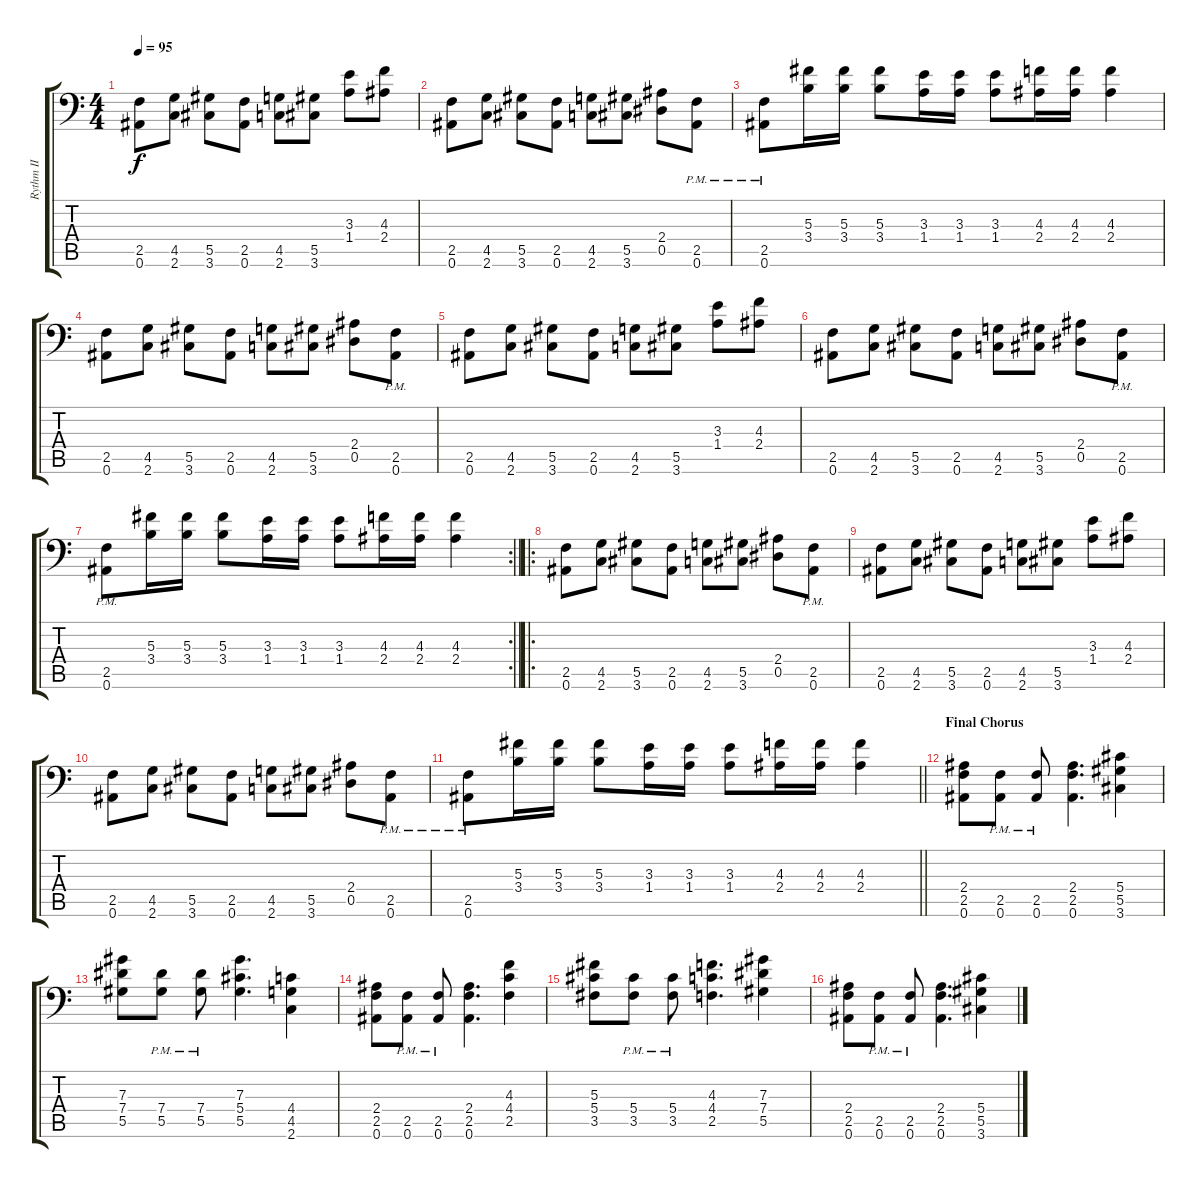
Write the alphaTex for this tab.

\track ("Rythm II" "Rythm II") {instrument distortionguitar}
\staff {score tabs}
\tuning (Bb3 F3 Db3 Ab2 Eb2 Bb1) {hide}
\ts (4 4)
\tempo 95
\clef f4
\ks c
(2.5 0.6).8{dy f} (4.5 2.6).8 (5.5 3.6).8 (2.5 0.6).8 (4.5 2.6).8 (5.5 3.6).8 (3.3 1.4).8 (4.3 2.4).8 |
(2.5 0.6).8 (4.5 2.6).8 (5.5 3.6).8 (2.5 0.6).8 (4.5 2.6).8 (5.5 3.6).8 (2.4 0.5).8 (2.5{pm} 0.6{pm}).8 |
(2.5{pm} 0.6{pm}).8 (5.3 3.4).16 (5.3 3.4).16 (5.3 3.4).8 (3.3 1.4).16 (3.3 1.4).16 (3.3 1.4).8 (4.3 2.4).16 (4.3 2.4).16 (4.3 2.4).4 |
(2.5 0.6).8 (4.5 2.6).8 (5.5 3.6).8 (2.5 0.6).8 (4.5 2.6).8 (5.5 3.6).8 (2.4 0.5).8 (2.5{pm} 0.6{pm}).8 |
(2.5 0.6).8 (4.5 2.6).8 (5.5 3.6).8 (2.5 0.6).8 (4.5 2.6).8 (5.5 3.6).8 (3.3 1.4).8 (4.3 2.4).8 |
(2.5 0.6).8 (4.5 2.6).8 (5.5 3.6).8 (2.5 0.6).8 (4.5 2.6).8 (5.5 3.6).8 (2.4 0.5).8 (2.5{pm} 0.6{pm}).8 |
\rc 2
\barLineRight lightlight
(2.5{pm} 0.6{pm}).8 (5.3 3.4).16 (5.3 3.4).16 (5.3 3.4).8 (3.3 1.4).16 (3.3 1.4).16 (3.3 1.4).8 (4.3 2.4).16 (4.3 2.4).16 (4.3 2.4).4 |
\ro
(2.5 0.6).8 (4.5 2.6).8 (5.5 3.6).8 (2.5 0.6).8 (4.5 2.6).8 (5.5 3.6).8 (2.4 0.5).8 (2.5{pm} 0.6{pm}).8 |
(2.5 0.6).8 (4.5 2.6).8 (5.5 3.6).8 (2.5 0.6).8 (4.5 2.6).8 (5.5 3.6).8 (3.3 1.4).8 (4.3 2.4).8 |
(2.5 0.6).8 (4.5 2.6).8 (5.5 3.6).8 (2.5 0.6).8 (4.5 2.6).8 (5.5 3.6).8 (2.4 0.5).8 (2.5{pm} 0.6{pm}).8 |
\barLineRight lightlight
(2.5{pm} 0.6{pm}).8 (5.3 3.4).16 (5.3 3.4).16 (5.3 3.4).8 (3.3 1.4).16 (3.3 1.4).16 (3.3 1.4).8 (4.3 2.4).16 (4.3 2.4).16 (4.3 2.4).4 |
\section ("" "Final Chorus")
(2.4 2.5 0.6).8 (2.5{pm} 0.6{pm}).8 (2.5{pm} 0.6{pm}).8 (2.4 2.5 0.6).4{d} (5.4 5.5 3.6).4 |
(7.3 7.4 5.5).8 (7.4{pm} 5.5{pm}).8 (7.4{pm} 5.5{pm}).8 (7.3 5.4 5.5).4{d} (4.4 4.5 2.6).4 |
(2.4 2.5 0.6).8 (2.5{pm} 0.6{pm}).8 (2.5{pm} 0.6{pm}).8 (2.4 2.5 0.6).4{d} (4.3 4.4 2.5).4 |
(5.3 5.4 3.5).8 (5.4{pm} 3.5{pm}).8 (5.4{pm} 3.5{pm}).8 (4.3 4.4 2.5).4{d} (7.3 7.4 5.5).4 |
(2.4 2.5 0.6).8 (2.5{pm} 0.6{pm}).8 (2.5{pm} 0.6{pm}).8 (2.4 2.5 0.6).4{d} (5.4 5.5 3.6).4
